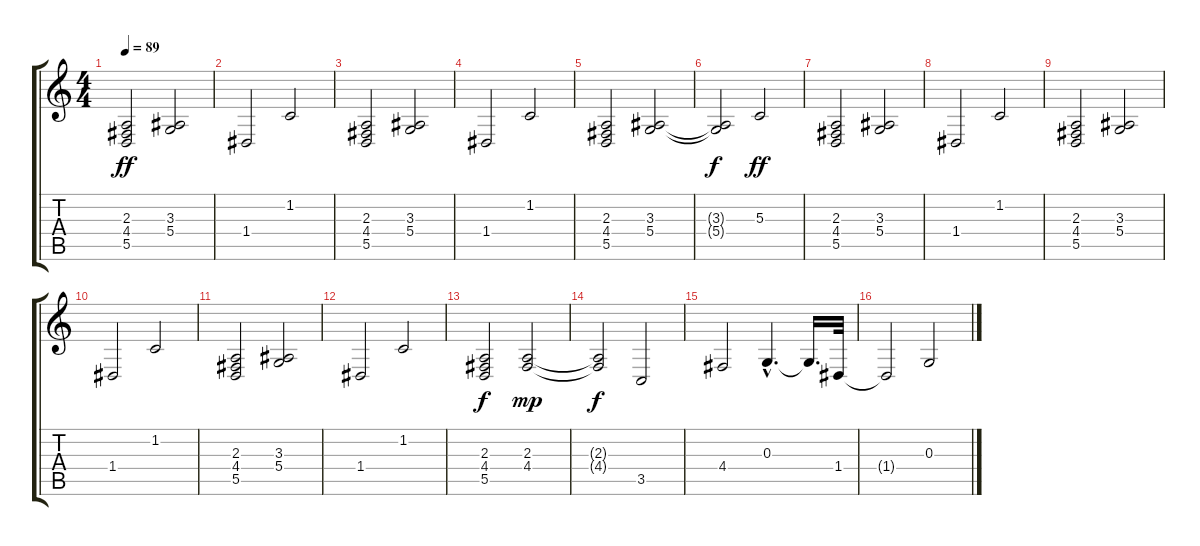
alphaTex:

\track "" {instrument fx1rain}
\staff {score tabs}
\tuning (E4 B3 G3 D3 A2 E2) {hide}
\ts (4 4)
\tempo 89
\clef g2
\ks c
(2.3 4.4 5.5).2{dy ff} (3.3 5.4).2 |
1.4.2 1.2.2 |
(2.3 4.4 5.5).2 (3.3 5.4).2 |
1.4.2 1.2.2 |
(2.3 4.4 5.5).2 (3.3 5.4).2 |
(3.3{t} 5.4{t}).2{dy f} 5.3.2{dy ff} |
(2.3 4.4 5.5).2 (3.3 5.4).2 |
1.4.2 1.2.2 |
(2.3 4.4 5.5).2 (3.3 5.4).2 |
1.4.2 1.2.2 |
(2.3 4.4 5.5).2 (3.3 5.4).2 |
1.4.2 1.2.2 |
(2.3 4.4 5.5).2{dy f} (2.3 4.4).2{dy mp} |
(2.3{t} 4.4{t}).2{dy f} 3.5.2 |
4.4.2 0.3{hac}.4{d} 0.3{t}.16{d} 1.4.32 |
1.4{t}.2 0.3.2
